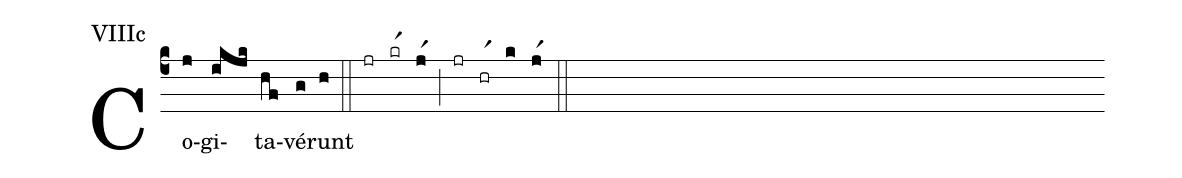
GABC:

annotation: VIIIc;
%%
(c4)Co(j)gi(ikjk)ta(hf)vé(g)runt(h) (::) (jr)(krr1)(jr1)(;)(jr)(hrr1)(k)(jr1)(::)
